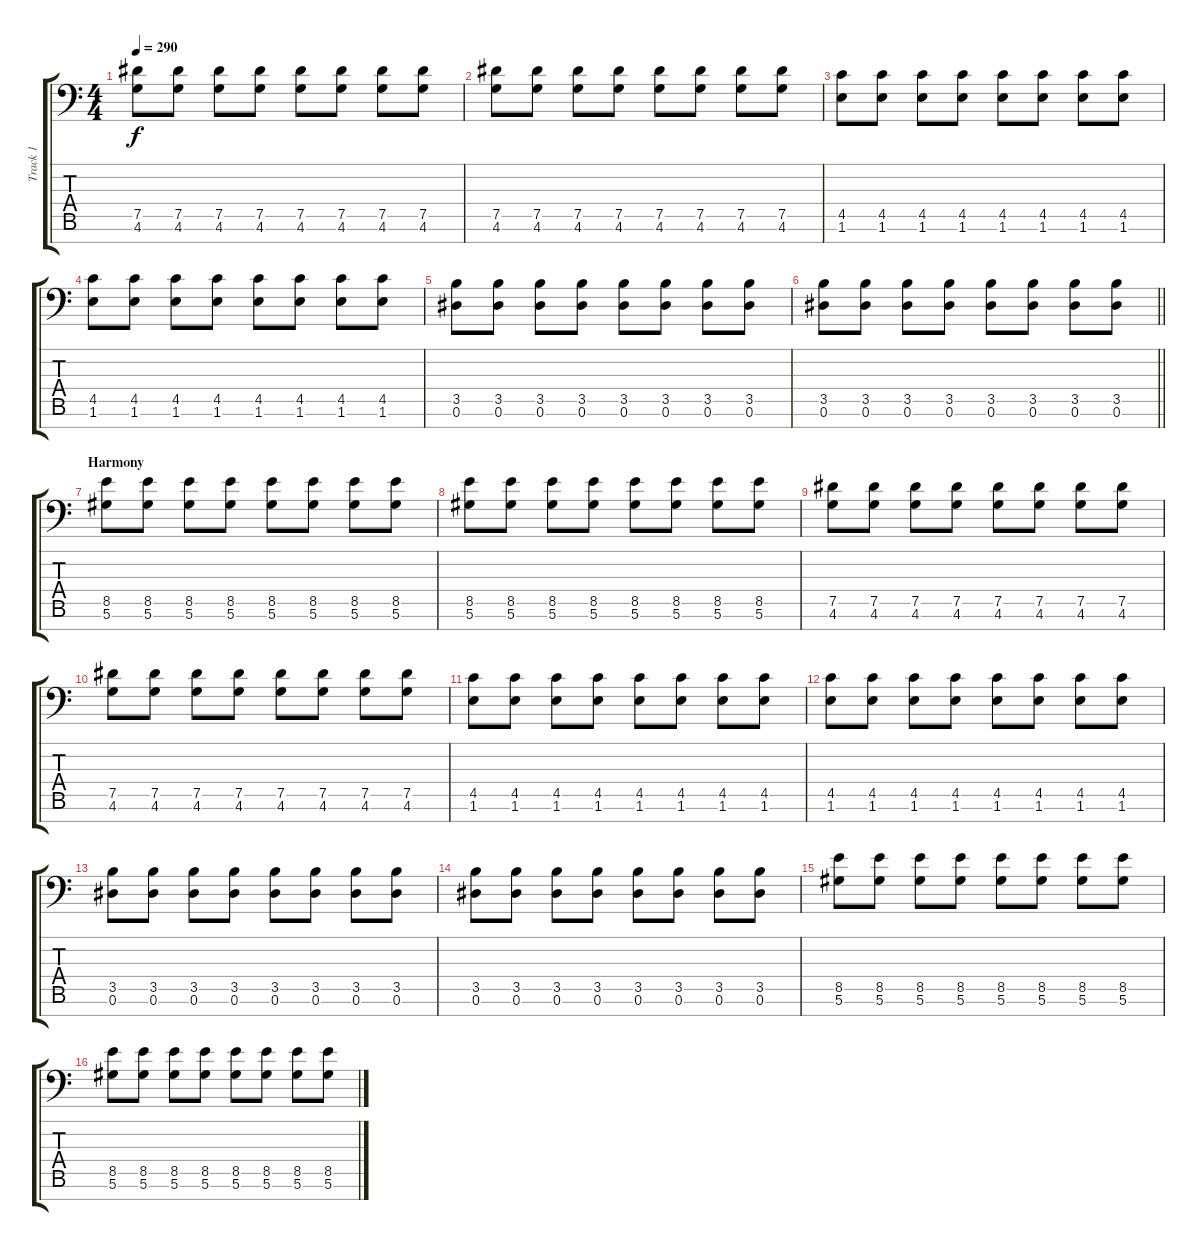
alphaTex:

\track ("Track 1" "Track 1") {instrument distortionguitar}
\staff {score tabs}
\tuning (Eb4 Bb3 Gb3 Db3 Ab2 Eb2 Ab1) {hide}
\ts (4 4)
\tempo 290
\clef f4
\ks c
(7.5 4.6).8{dy f} (7.5 4.6).8 (7.5 4.6).8 (7.5 4.6).8 (7.5 4.6).8 (7.5 4.6).8 (7.5 4.6).8 (7.5 4.6).8 |
(7.5 4.6).8 (7.5 4.6).8 (7.5 4.6).8 (7.5 4.6).8 (7.5 4.6).8 (7.5 4.6).8 (7.5 4.6).8 (7.5 4.6).8 |
(4.5 1.6).8 (4.5 1.6).8 (4.5 1.6).8 (4.5 1.6).8 (4.5 1.6).8 (4.5 1.6).8 (4.5 1.6).8 (4.5 1.6).8 |
(4.5 1.6).8 (4.5 1.6).8 (4.5 1.6).8 (4.5 1.6).8 (4.5 1.6).8 (4.5 1.6).8 (4.5 1.6).8 (4.5 1.6).8 |
(3.5 0.6).8 (3.5 0.6).8 (3.5 0.6).8 (3.5 0.6).8 (3.5 0.6).8 (3.5 0.6).8 (3.5 0.6).8 (3.5 0.6).8 |
\barLineRight lightlight
(3.5 0.6).8 (3.5 0.6).8 (3.5 0.6).8 (3.5 0.6).8 (3.5 0.6).8 (3.5 0.6).8 (3.5 0.6).8 (3.5 0.6).8 |
\section ("" "Harmony")
(8.5 5.6).8 (8.5 5.6).8 (8.5 5.6).8 (8.5 5.6).8 (8.5 5.6).8 (8.5 5.6).8 (8.5 5.6).8 (8.5 5.6).8 |
(8.5 5.6).8 (8.5 5.6).8 (8.5 5.6).8 (8.5 5.6).8 (8.5 5.6).8 (8.5 5.6).8 (8.5 5.6).8 (8.5 5.6).8 |
(7.5 4.6).8 (7.5 4.6).8 (7.5 4.6).8 (7.5 4.6).8 (7.5 4.6).8 (7.5 4.6).8 (7.5 4.6).8 (7.5 4.6).8 |
(7.5 4.6).8 (7.5 4.6).8 (7.5 4.6).8 (7.5 4.6).8 (7.5 4.6).8 (7.5 4.6).8 (7.5 4.6).8 (7.5 4.6).8 |
(4.5 1.6).8 (4.5 1.6).8 (4.5 1.6).8 (4.5 1.6).8 (4.5 1.6).8 (4.5 1.6).8 (4.5 1.6).8 (4.5 1.6).8 |
(4.5 1.6).8 (4.5 1.6).8 (4.5 1.6).8 (4.5 1.6).8 (4.5 1.6).8 (4.5 1.6).8 (4.5 1.6).8 (4.5 1.6).8 |
(3.5 0.6).8 (3.5 0.6).8 (3.5 0.6).8 (3.5 0.6).8 (3.5 0.6).8 (3.5 0.6).8 (3.5 0.6).8 (3.5 0.6).8 |
(3.5 0.6).8 (3.5 0.6).8 (3.5 0.6).8 (3.5 0.6).8 (3.5 0.6).8 (3.5 0.6).8 (3.5 0.6).8 (3.5 0.6).8 |
(8.5 5.6).8 (8.5 5.6).8 (8.5 5.6).8 (8.5 5.6).8 (8.5 5.6).8 (8.5 5.6).8 (8.5 5.6).8 (8.5 5.6).8 |
(8.5 5.6).8 (8.5 5.6).8 (8.5 5.6).8 (8.5 5.6).8 (8.5 5.6).8 (8.5 5.6).8 (8.5 5.6).8 (8.5 5.6).8
